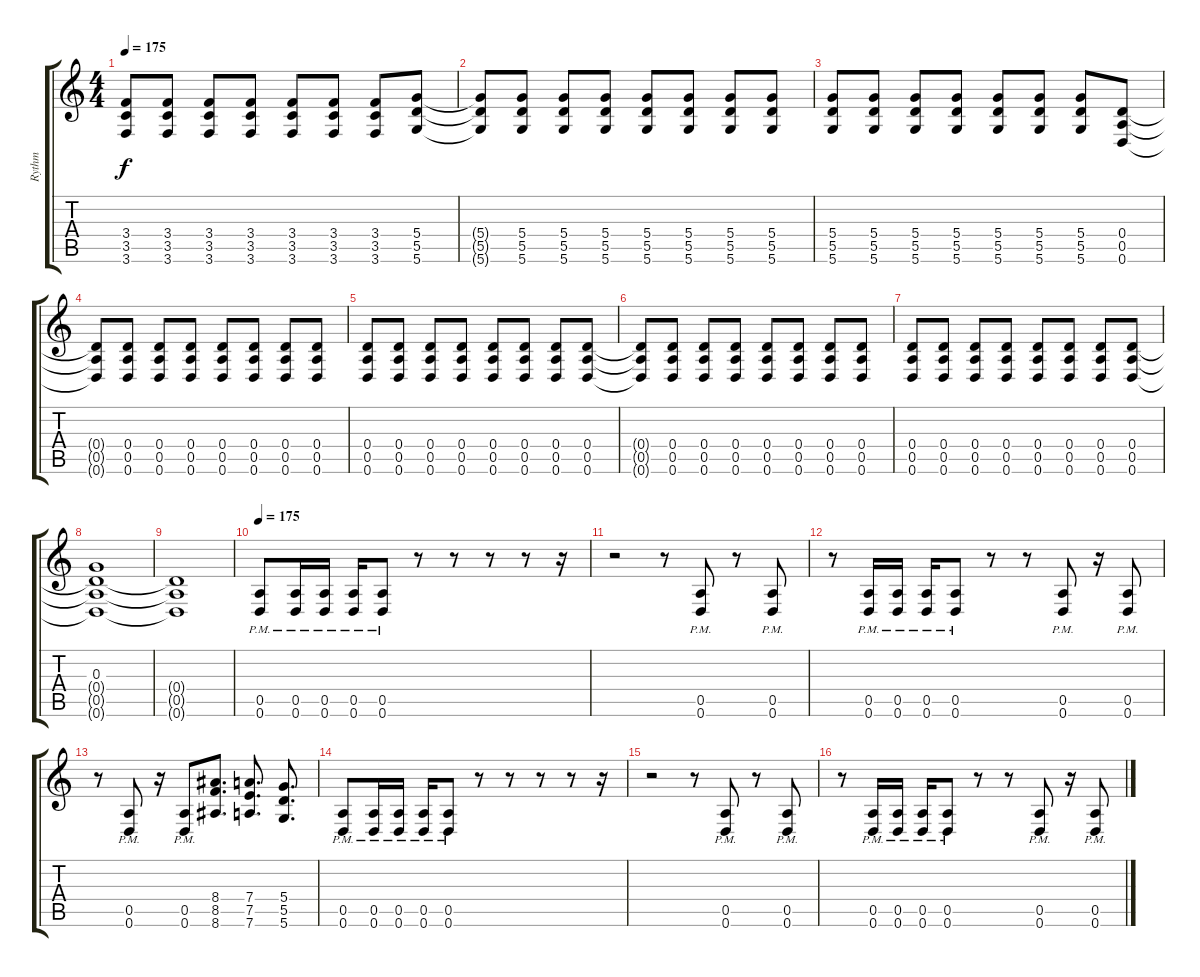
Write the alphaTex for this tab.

\track ("Rythm" "Rythm") {instrument distortionguitar}
\staff {score tabs}
\tuning (E4 B3 G3 D3 A2 D2) {hide}
\ts (4 4)
\tempo 175
\clef g2
\ks c
(3.4 3.5 3.6).8{dy f} (3.4 3.5 3.6).8 (3.4 3.5 3.6).8 (3.4 3.5 3.6).8 (3.4 3.5 3.6).8 (3.4 3.5 3.6).8 (3.4 3.5 3.6).8 (5.4 5.5 5.6).8 |
(5.4{t} 5.5{t} 5.6{t}).8 (5.4 5.5 5.6).8 (5.4 5.5 5.6).8 (5.4 5.5 5.6).8 (5.4 5.5 5.6).8 (5.4 5.5 5.6).8 (5.4 5.5 5.6).8 (5.4 5.5 5.6).8 |
(5.4 5.5 5.6).8 (5.4 5.5 5.6).8 (5.4 5.5 5.6).8 (5.4 5.5 5.6).8 (5.4 5.5 5.6).8 (5.4 5.5 5.6).8 (5.4 5.5 5.6).8 (0.4 0.5 0.6).8 |
(0.4{t} 0.5{t} 0.6{t}).8 (0.4 0.5 0.6).8 (0.4 0.5 0.6).8 (0.4 0.5 0.6).8 (0.4 0.5 0.6).8 (0.4 0.5 0.6).8 (0.4 0.5 0.6).8 (0.4 0.5 0.6).8 |
(0.4 0.5 0.6).8 (0.4 0.5 0.6).8 (0.4 0.5 0.6).8 (0.4 0.5 0.6).8 (0.4 0.5 0.6).8 (0.4 0.5 0.6).8 (0.4 0.5 0.6).8 (0.4 0.5 0.6).8 |
(0.4{t} 0.5{t} 0.6{t}).8 (0.4 0.5 0.6).8 (0.4 0.5 0.6).8 (0.4 0.5 0.6).8 (0.4 0.5 0.6).8 (0.4 0.5 0.6).8 (0.4 0.5 0.6).8 (0.4 0.5 0.6).8 |
(0.4 0.5 0.6).8 (0.4 0.5 0.6).8 (0.4 0.5 0.6).8 (0.4 0.5 0.6).8 (0.4 0.5 0.6).8 (0.4 0.5 0.6).8 (0.4 0.5 0.6).8 (0.4 0.5 0.6).8 |
(0.3 0.4{t} 0.5{t} 0.6{t}).1 |
(0.4{t} 0.5{t} 0.6{t}).1 |
\tempo 175
(0.5{pm} 0.6{pm}).8 (0.5{pm} 0.6{pm}).16 (0.5{pm} 0.6{pm}).16 (0.5{pm} 0.6{pm}).16 (0.5{pm} 0.6{pm}).8 r.8 r.8 r.8 r.8 r.16 |
r.2 r.8 (0.5{pm} 0.6{pm}).8 r.8 (0.5{pm} 0.6{pm}).8 |
r.8 (0.5{pm} 0.6{pm}).16 (0.5{pm} 0.6{pm}).16 (0.5{pm} 0.6{pm}).16 (0.5{pm} 0.6{pm}).8 r.8 r.8 (0.5{pm} 0.6{pm}).8 r.16 (0.5{pm} 0.6{pm}).8 |
r.8 (0.5{pm} 0.6{pm}).8 r.16 (0.5{pm} 0.6{pm}).8 (8.4 8.5 8.6).8{d} (7.4 7.5 7.6).8{d} (5.4 5.5 5.6).8{d} |
(0.5{pm} 0.6{pm}).8 (0.5{pm} 0.6{pm}).16 (0.5{pm} 0.6{pm}).16 (0.5{pm} 0.6{pm}).16 (0.5{pm} 0.6{pm}).8 r.8 r.8 r.8 r.8 r.16 |
r.2 r.8 (0.5{pm} 0.6{pm}).8 r.8 (0.5{pm} 0.6{pm}).8 |
r.8 (0.5{pm} 0.6{pm}).16 (0.5{pm} 0.6{pm}).16 (0.5{pm} 0.6{pm}).16 (0.5{pm} 0.6{pm}).8 r.8 r.8 (0.5{pm} 0.6{pm}).8 r.16 (0.5{pm} 0.6{pm}).8
